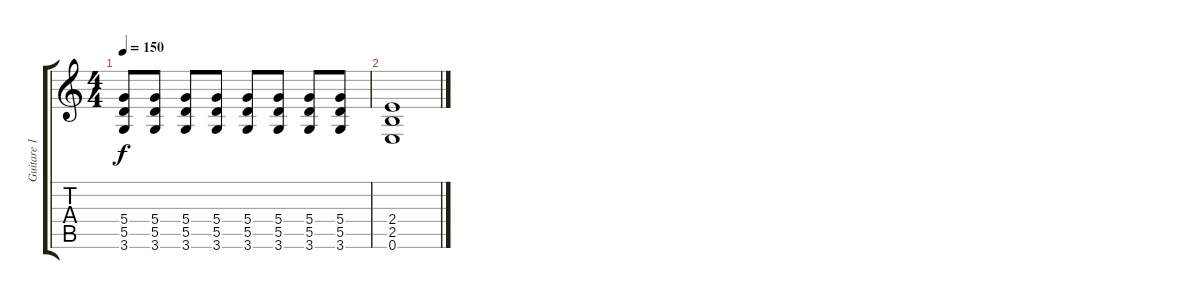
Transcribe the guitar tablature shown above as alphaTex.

\track ("Guitare 1" "Guitare 1") {instrument distortionguitar}
\staff {score tabs}
\tuning (E4 B3 G3 D3 A2 E2) {hide}
\ts (4 4)
\tempo 150
\clef g2
\ks c
(5.4{t} 5.5{t} 3.6{t}).8{dy f} (5.4 5.5 3.6).8 (5.4 5.5 3.6).8 (5.4 5.5 3.6).8 (5.4 5.5 3.6).8 (5.4 5.5 3.6).8 (5.4 5.5 3.6).8 (5.4 5.5 3.6).8 |
(2.4 2.5 0.6).1
